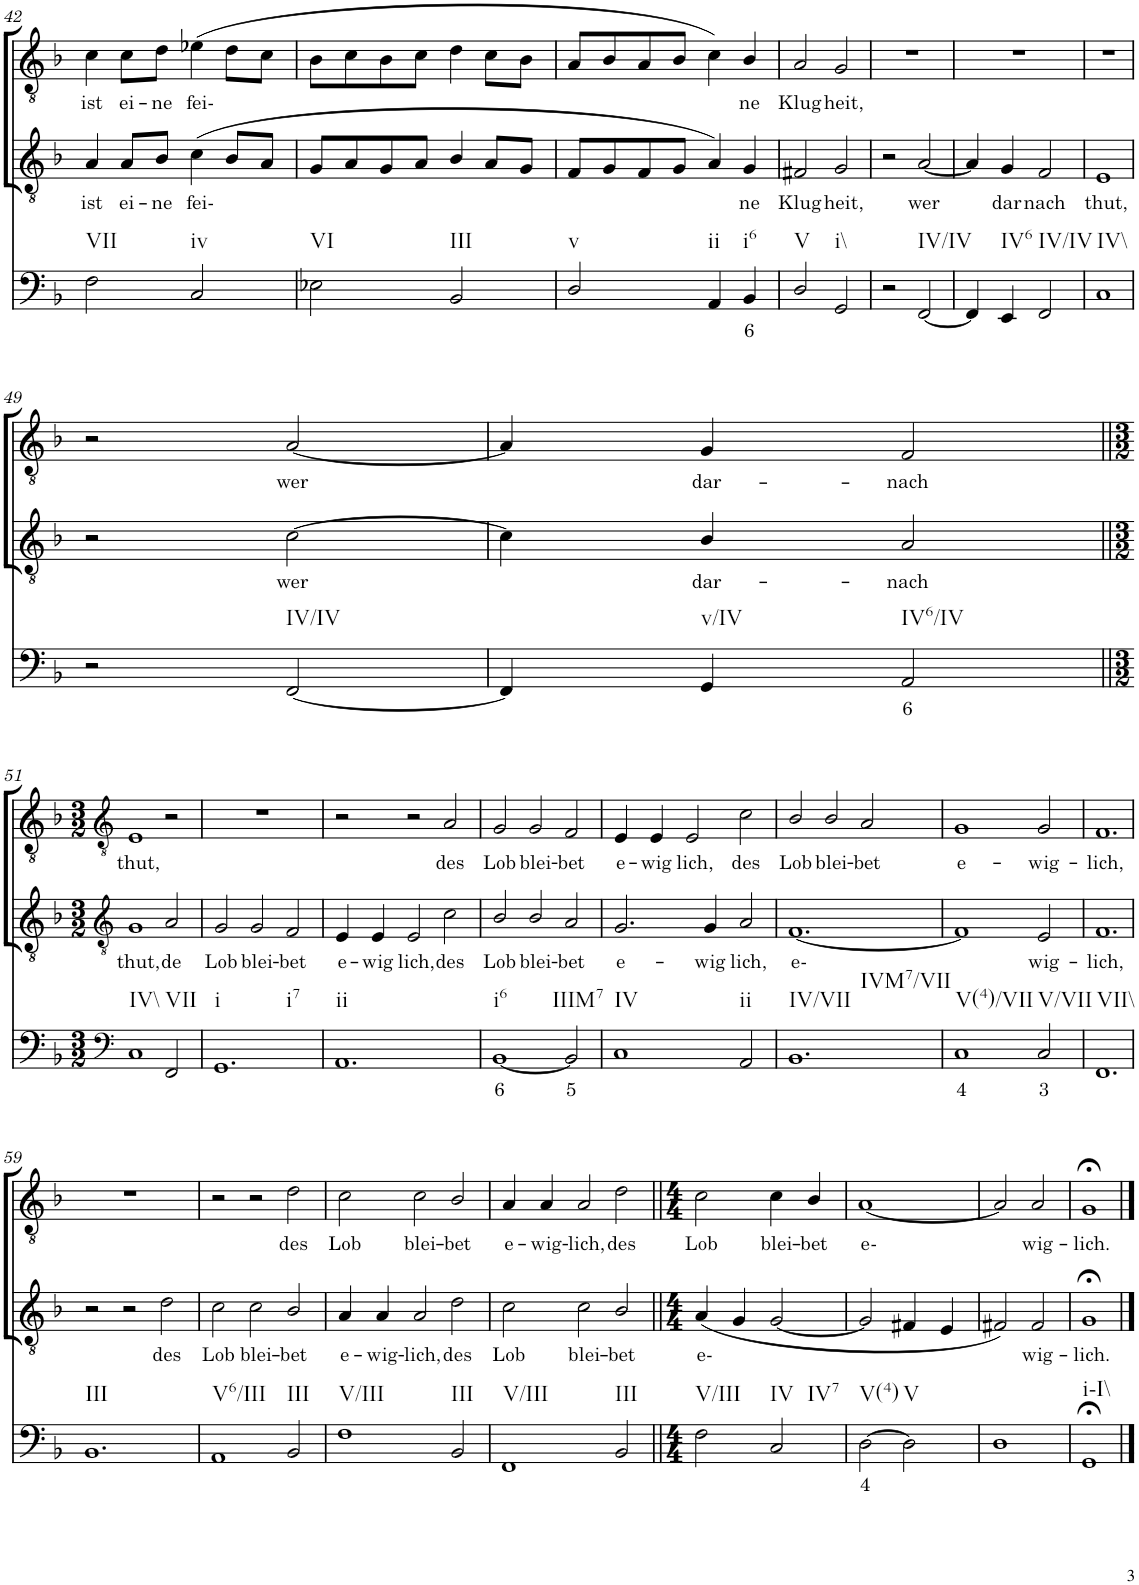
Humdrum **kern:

**kern	**text	**kern	**text	**kern	**text
*part3	*part3	*part2	*part2	*part1	*part1
*staff3	*staff3	*staff2	*staff2	*staff1	*staff1
*I"Continuo	*	*I"Tenor II	*	*I"Tenor I	*
!!LO:PB:g=z
*clefF4	*	*clefGv2	*	*clefGv2	*
*k[b-]	*	*k[b-]	*	*k[b-]	*
*M4/4	*	*M4/4	*	*M4/4	*
=42	=42	=42	=42	=42	=42
!LO:TX:b:t=VII	!	!	!	!	!
!	!	!	!LO:LY:b	!	!LO:LY:b
2F\	.	4A/	ist	4c\	ist
!	!	!	!LO:LY:b	!	!LO:LY:b
.	.	8A/L	ei-	8c\L	ei-
!	!	!	!LO:LY:b	!	!LO:LY:b
.	.	8B-/J	ne	8d\J	ne
!LO:TX:b:t=iv	!	!	!	!	!
!	!	!	!LO:LY:b	!	!LO:LY:b
2C/	.	(4c\	fei-	(4e-X\	fei-
.	.	8B-/L	.	8d\L	.
.	.	8A/J	.	8c\J	.
=43	=43	=43	=43	=43	=43
!LO:TX:b:t=VI	!	!	!	!	!
2E-X\	.	8G/L	.	8B-\L	.
.	.	8A/	.	8c\	.
.	.	8G/	.	8B-\	.
.	.	8A/J	.	8c\J	.
!LO:TX:b:t=III	!	!	!	!	!
2BB-/	.	4B-/	.	4d\	.
.	.	8A/L	.	8c\L	.
.	.	8G/J	.	8B-\J	.
=44	=44	=44	=44	=44	=44
!LO:TX:b:t=v	!	!	!	!	!
2D/	.	8F/L	.	8A/L	.
.	.	8G/	.	8B-/	.
.	.	8F/	.	8A/	.
.	.	8G/J	.	8B-/J	.
!LO:TX:b:t=ii	!	!	!	!	!
4AA/	.	4A/)	.	4c\)	.
!LO:TX:b:t=i6	!	!	!	!	!
!	!LO:LY:b	!	!LO:LY:b	!	!LO:LY:b
4BB-/	6	4G/	ne	4B-/	ne
=45	=45	=45	=45	=45	=45
!LO:TX:b:t=V	!	!	!	!	!
!	!	!	!LO:LY:b	!	!LO:LY:b
2D/	.	2F#X/	Klug-	2A/	Klug-
!LO:TX:b:t=i\\	!	!	!	!	!
!	!	!	!LO:LY:b	!	!LO:LY:b
2GG/	.	2G/	heit,	2G/	heit,
=46	=46	=46	=46	=46	=46
2r	.	2r	.	1r	.
!LO:TX:b:t=IV/IV	!	!	!	!	!
!	!	!	!LO:LY:b	!	!
[2FF/	.	[2A/	wer	.	.
=47	=47	=47	=47	=47	=47
4FF/]	.	4A/]	.	1r	.
!LO:TX:b:t=IV6	!	!	!	!	!
!	!	!	!LO:LY:b	!	!
4EE/	.	4G/	dar-	.	.
!LO:TX:b:t=IV/IV	!	!	!	!	!
!	!	!	!LO:LY:b	!	!
2FF/	.	2F/	nach	.	.
=48	=48	=48	=48	=48	=48
!LO:TX:b:t=IV\\	!	!	!	!	!
!	!	!	!LO:LY:b	!	!
1C	.	1E	thut,	1r	.
!!LO:LB:g=z
=49	=49	=49	=49	=49	=49
2r	.	2r	.	2r	.
!LO:TX:b:t=IV/IV	!	!	!	!	!
!	!	!	!LO:LY:b	!	!LO:LY:b
[2FF/	.	[2c\	wer	[2A/	wer
=50	=50	=50	=50	=50	=50
4FF/]	.	4c\]	.	4A/]	.
!LO:TX:b:t=v/IV	!	!	!	!	!
!	!	!	!LO:LY:b	!	!LO:LY:b
4GG/	.	4B-/	dar-	4G/	dar-
!LO:TX:b:t=IV6/IV	!	!	!	!	!
!	!LO:LY:b	!	!LO:LY:b	!	!LO:LY:b
2AA/	6	2A/	nach	2F/	nach
!!LO:LB:g=z
=51||	=51||	=51||	=51||	=51||	=51||
*clefF4	*	*clefGv2	*	*clefGv2	*
*M3/2	*	*M3/2	*	*M3/2	*
!LO:TX:b:t=IV\\	!	!	!	!	!
!	!	!	!LO:LY:b	!	!LO:LY:b
1C	.	1G	thut,	1E	thut,
!LO:TX:b:t=VII	!	!	!	!	!
!	!	!	!LO:LY:b	!	!
2FF/	.	2A/	de	2r	.
=52	=52	=52	=52	=52	=52
!LO:TX:b:t=i	!	!	!	!	!
!LO:TX:b:t=i7	!	!	!	!	!
!	!	!	!LO:LY:b	!	!
1.GG	.	2G/	Lob	1.r	.
!	!	!	!LO:LY:b	!	!
.	.	2G/	blei-	.	.
!	!	!	!LO:LY:b	!	!
.	.	2F/	bet	.	.
=53	=53	=53	=53	=53	=53
!LO:TX:b:t=ii	!	!	!	!	!
!	!	!	!LO:LY:b	!	!
1.AA	.	4E/	e-	2r	.
!	!	!	!LO:LY:b	!	!
.	.	4E/	wig-	.	.
!	!	!	!LO:LY:b	!	!
.	.	2E/	lich,	2r	.
!	!	!	!LO:LY:b	!	!LO:LY:b
.	.	2c\	des	2A/	des
=54	=54	=54	=54	=54	=54
!LO:TX:b:t=i6	!	!	!	!	!
!	!LO:LY:b	!	!LO:LY:b	!	!LO:LY:b
[1BB-	6	2B-/	Lob	2G/	Lob
!	!	!	!LO:LY:b	!	!LO:LY:b
.	.	2B-/	blei-	2G/	blei-
!LO:TX:b:t=IIIM7	!	!	!	!	!
!	!LO:LY:b	!	!LO:LY:b	!	!LO:LY:b
2BB-/]	5	2A/	bet	2F/	bet
=55	=55	=55	=55	=55	=55
!LO:TX:b:t=IV	!	!	!	!	!
!	!	!	!LO:LY:b	!	!LO:LY:b
1C	.	2.G/	e-	4E/	e-
!	!	!	!	!	!LO:LY:b
.	.	.	.	4E/	wig-
!	!	!	!	!	!LO:LY:b
.	.	.	.	2E/	lich,
!	!	!	!LO:LY:b	!	!
.	.	4G/	wig-	.	.
!LO:TX:b:t=ii	!	!	!	!	!
!	!	!	!LO:LY:b	!	!LO:LY:b
2AA/	.	2A/	lich,	2c\	des
=56	=56	=56	=56	=56	=56
!LO:TX:b:t=IV/VII	!	!	!	!	!
!LO:TX:b:t=IVM7/VII	!	!	!	!	!
!	!	!	!LO:LY:b	!	!LO:LY:b
1.BB-	.	[1.F	e-	2B-/	Lob
!	!	!	!	!	!LO:LY:b
.	.	.	.	2B-/	blei-
!	!	!	!	!	!LO:LY:b
.	.	.	.	2A/	bet
=57	=57	=57	=57	=57	=57
!LO:TX:b:t=V(4)/VII	!	!	!	!	!
!	!LO:LY:b	!	!	!	!LO:LY:b
1C	4	1F]	.	1G	e-
!LO:TX:b:t=V/VII	!	!	!	!	!
!	!LO:LY:b	!	!LO:LY:b	!	!LO:LY:b
2C/	3	2E/	wig-	2G/	wig-
=58	=58	=58	=58	=58	=58
!LO:TX:b:t=VII\\	!	!	!	!	!
!	!	!	!LO:LY:b	!	!LO:LY:b
1.FF	.	1.F	lich,	1.F	lich,
!!LO:LB:g=z
=59	=59	=59	=59	=59	=59
!LO:TX:b:t=III	!	!	!	!	!
1.BB-	.	2r	.	1.r	.
.	.	2r	.	.	.
!	!	!	!LO:LY:b	!	!
.	.	2d\	des	.	.
=60	=60	=60	=60	=60	=60
!LO:TX:b:t=V6/III	!	!	!	!	!
!	!	!	!LO:LY:b	!	!
1AA	.	2c\	Lob	2r	.
!	!	!	!LO:LY:b	!	!
.	.	2c\	blei-	2r	.
!LO:TX:b:t=III	!	!	!	!	!
!	!	!	!LO:LY:b	!	!LO:LY:b
2BB-/	.	2B-/	bet	2d\	des
=61	=61	=61	=61	=61	=61
!LO:TX:b:t=V/III	!	!	!	!	!
!	!	!	!LO:LY:b	!	!LO:LY:b
1F	.	4A/	e-	2c\	Lob
!	!	!	!LO:LY:b	!	!
.	.	4A/	wig-	.	.
!	!	!	!LO:LY:b	!	!LO:LY:b
.	.	2A/	lich,	2c\	blei-
!LO:TX:b:t=III	!	!	!	!	!
!	!	!	!LO:LY:b	!	!LO:LY:b
2BB-/	.	2d\	des	2B-/	bet
=62	=62	=62	=62	=62	=62
!LO:TX:b:t=V/III	!	!	!	!	!
!	!	!	!LO:LY:b	!	!LO:LY:b
1FF	.	2c\	Lob	4A/	e-
!	!	!	!	!	!LO:LY:b
.	.	.	.	4A/	wig-
!	!	!	!LO:LY:b	!	!LO:LY:b
.	.	2c\	blei-	2A/	lich,
!LO:TX:b:t=III	!	!	!	!	!
!	!	!	!LO:LY:b	!	!LO:LY:b
2BB-/	.	2B-/	bet	2d\	des
=63||	=63||	=63||	=63||	=63||	=63||
*M4/4	*	*M4/4	*	*M4/4	*
!LO:TX:b:t=V/III	!	!	!	!	!
!	!	!	!LO:LY:b	!	!LO:LY:b
2F\	.	(4A/	e-	2c\	Lob
.	.	4G/	.	.	.
!LO:TX:b:t=IV	!	!	!	!	!
!LO:TX:b:t=IV7	!	!	!	!	!
!	!	!	!	!	!LO:LY:b
2C/	.	[2G/	.	4c\	blei-
!	!	!	!	!	!LO:LY:b
.	.	.	.	4B-/	bet
=64	=64	=64	=64	=64	=64
!LO:TX:b:t=V(4)	!	!	!	!	!
!	!LO:LY:b	!	!	!	!LO:LY:b
[2D\	4	2G/]	.	[1A	e-
!LO:TX:b:t=V	!	!	!	!	!
2D\]	.	4F#X/	.	.	.
.	.	4E/	.	.	.
=65	=65	=65	=65	=65	=65
1D	.	2F#X/)	.	2A/]	.
!	!	!	!LO:LY:b	!	!LO:LY:b
.	.	2F#/	wig-	2A/	wig-
=66	=66	=66	=66	=66	=66
!LO:TX:b:t=i\\-I\\	!	!	!	!	!
!	!	!	!LO:LY:b	!	!LO:LY:b
1GG;<	.	1G;<	lich.	1G;<	lich.
==	==	==	==	==	==
*-	*-	*-	*-	*-	*-
